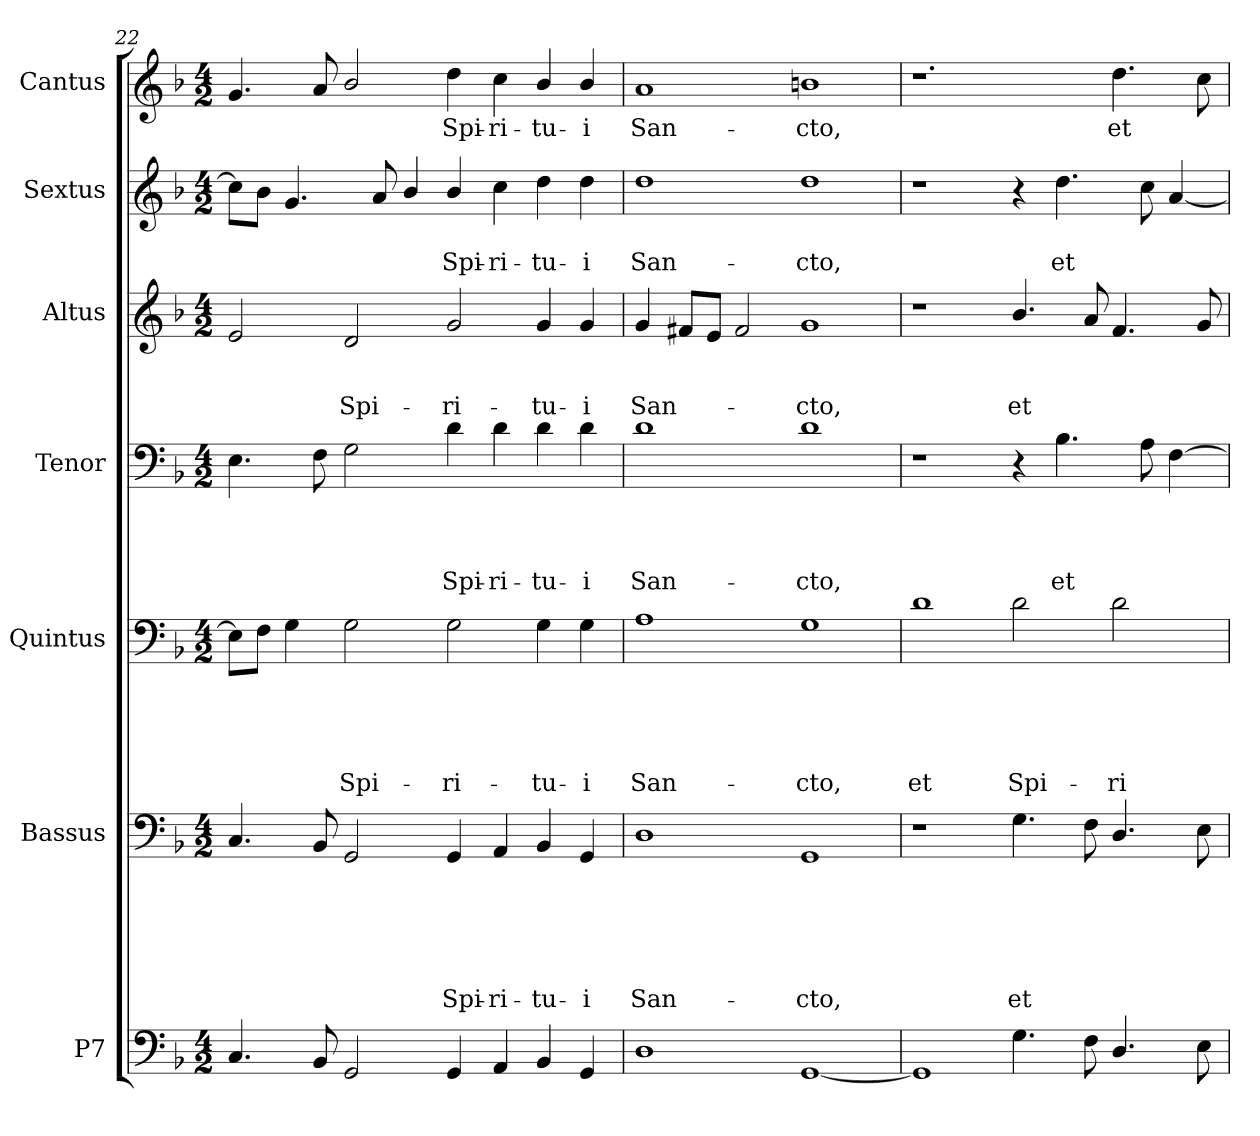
**kern	**kern	**text	**text	**text	**text	**text	**text	**kern	**text	**text	**text	**text	**text	**kern	**text	**text	**text	**text	**kern	**text	**text	**text	**kern	**text	**text	**kern	**text
*part7	*part6	*part6	*part6	*part6	*part6	*part6	*part6	*part5	*part5	*part5	*part5	*part5	*part5	*part4	*part4	*part4	*part4	*part4	*part3	*part3	*part3	*part3	*part2	*part2	*part2	*part1	*part1
*staff7	*staff6	*staff6	*staff6	*staff6	*staff6	*staff6	*staff6	*staff5	*staff5	*staff5	*staff5	*staff5	*staff5	*staff4	*staff4	*staff4	*staff4	*staff4	*staff3	*staff3	*staff3	*staff3	*staff2	*staff2	*staff2	*staff1	*staff1
*I"P7	*I"Bassus	*	*	*	*	*	*	*I"Quintus	*	*	*	*	*	*I"Tenor	*	*	*	*	*I"Altus	*	*	*	*I"Sextus	*	*	*I"Cantus	*
!!LO:LB:g=z
*clefF4	*clefF4	*	*	*	*	*	*	*clefF4	*	*	*	*	*	*clefF4	*	*	*	*	*clefG2	*	*	*	*clefG2	*	*	*clefG2	*
*k[b-]	*k[b-]	*	*	*	*	*	*	*k[b-]	*	*	*	*	*	*k[b-]	*	*	*	*	*k[b-]	*	*	*	*k[b-]	*	*	*k[b-]	*
*F:	*F:	*	*	*	*	*	*	*F:	*	*	*	*	*	*F:	*	*	*	*	*F:	*	*	*	*F:	*	*	*F:	*
*M4/2	*M4/2	*	*	*	*	*	*	*M4/2	*	*	*	*	*	*M4/2	*	*	*	*	*M4/2	*	*	*	*M4/2	*	*	*M4/2	*
=22	=22	=22	=22	=22	=22	=22	=22	=22	=22	=22	=22	=22	=22	=22	=22	=22	=22	=22	=22	=22	=22	=22	=22	=22	=22	=22	=22
4.C/	4.C/	.	.	.	.	.	.	8E\L]	.	.	.	.	.	4.E\	.	.	.	.	2e/	.	.	.	8cc\L]	.	.	4.g/	.
.	.	.	.	.	.	.	.	8F\J	.	.	.	.	.	.	.	.	.	.	.	.	.	.	8b-\J	.	.	.	.
.	.	.	.	.	.	.	.	4G\	.	.	.	.	.	.	.	.	.	.	.	.	.	.	4.g/	.	.	.	.
8BB-/	8BB-/	.	.	.	.	.	.	.	.	.	.	.	.	8F\	.	.	.	.	.	.	.	.	.	.	.	8a/	.
!	!	!	!	!	!	!	!	!	!	!	!	!	!LO:LY:b	!	!	!	!	!	!	!	!	!LO:LY:b	!	!	!	!	!
2GG/	2GG/	.	.	.	.	.	.	2G\	.	.	.	.	Spi-	2G\	.	.	.	.	2d/	.	.	Spi-	.	.	.	2b-/	.
.	.	.	.	.	.	.	.	.	.	.	.	.	.	.	.	.	.	.	.	.	.	.	8a/	.	.	.	.
.	.	.	.	.	.	.	.	.	.	.	.	.	.	.	.	.	.	.	.	.	.	.	4b-/	.	.	.	.
!	!	!	!	!	!	!	!LO:LY:b	!	!	!	!	!	!LO:LY:b	!	!	!	!	!LO:LY:b	!	!	!	!LO:LY:b	!	!	!LO:LY:b	!	!LO:LY:b
4GG/	4GG/	.	.	.	.	.	Spi-	2G\	.	.	.	.	-ri-	4d\	.	.	.	Spi-	2g/	.	.	-ri-	4b-/	.	Spi-	4dd\	Spi-
!	!	!	!	!	!	!	!LO:LY:b	!	!	!	!	!	!	!	!	!	!	!LO:LY:b	!	!	!	!	!	!	!LO:LY:b	!	!LO:LY:b
4AA/	4AA/	.	.	.	.	.	-ri-	.	.	.	.	.	.	4d\	.	.	.	-ri-	.	.	.	.	4cc\	.	-ri-	4cc\	-ri-
!	!	!	!	!	!	!	!LO:LY:b	!	!	!	!	!	!LO:LY:b	!	!	!	!	!LO:LY:b	!	!	!	!LO:LY:b	!	!	!LO:LY:b	!	!LO:LY:b
4BB-/	4BB-/	.	.	.	.	.	-tu-	4G\	.	.	.	.	-tu-	4d\	.	.	.	-tu-	4g/	.	.	-tu-	4dd\	.	-tu-	4b-/	-tu-
!	!	!	!	!	!	!	!LO:LY:b	!	!	!	!	!	!LO:LY:b	!	!	!	!	!LO:LY:b	!	!	!	!LO:LY:b	!	!	!LO:LY:b	!	!LO:LY:b
4GG/	4GG/	.	.	.	.	.	-i	4G\	.	.	.	.	-i	4d\	.	.	.	-i	4g/	.	.	-i	4dd\	.	-i	4b-/	-i
=23	=23	=23	=23	=23	=23	=23	=23	=23	=23	=23	=23	=23	=23	=23	=23	=23	=23	=23	=23	=23	=23	=23	=23	=23	=23	=23	=23
!	!	!	!	!	!	!	!LO:LY:b	!	!	!	!	!	!LO:LY:b	!	!	!	!	!LO:LY:b	!	!	!	!LO:LY:b	!	!	!LO:LY:b	!	!LO:LY:b
1D	1D	.	.	.	.	.	San-	1A	.	.	.	.	San-	1d	.	.	.	San-	4g/	.	.	San-	1dd	.	San-	1a	San-
.	.	.	.	.	.	.	.	.	.	.	.	.	.	.	.	.	.	.	8f#X/L	.	.	.	.	.	.	.	.
.	.	.	.	.	.	.	.	.	.	.	.	.	.	.	.	.	.	.	8e/J	.	.	.	.	.	.	.	.
.	.	.	.	.	.	.	.	.	.	.	.	.	.	.	.	.	.	.	2f#/	.	.	.	.	.	.	.	.
!	!	!	!	!	!	!	!LO:LY:b	!	!	!	!	!	!LO:LY:b	!	!	!	!	!LO:LY:b	!	!	!	!LO:LY:b	!	!	!LO:LY:b	!	!LO:LY:b
[<1GG	1GG	.	.	.	.	.	-cto,	1G	.	.	.	.	-cto,	1d	.	.	.	-cto,	1g	.	.	-cto,	1dd	.	-cto,	1bn	-cto,
=24	=24	=24	=24	=24	=24	=24	=24	=24	=24	=24	=24	=24	=24	=24	=24	=24	=24	=24	=24	=24	=24	=24	=24	=24	=24	=24	=24
!	!	!	!	!	!	!	!	!	!	!	!	!	!LO:LY:b	!	!	!	!	!	!	!	!	!	!	!	!	!	!
1GG]	1r	.	.	.	.	.	.	1d	.	.	.	.	et	1r	.	.	.	.	1r	.	.	.	1r	.	.	1.r	.
!	!	!	!	!	!	!	!LO:LY:b	!	!	!	!	!	!LO:LY:b	!	!	!	!	!	!	!	!	!LO:LY:b	!	!	!	!	!
4.G\	4.G\	.	.	.	.	.	et	2d\	.	.	.	.	Spi-	4r	.	.	.	.	4.b-/	.	.	et	4r	.	.	.	.
!	!	!	!	!	!	!	!	!	!	!	!	!	!	!	!	!	!	!LO:LY:b	!	!	!	!	!	!	!LO:LY:b	!	!
.	.	.	.	.	.	.	.	.	.	.	.	.	.	4.B-\	.	.	.	et	.	.	.	.	4.dd\	.	et	.	.
8F\	8F\	.	.	.	.	.	.	.	.	.	.	.	.	.	.	.	.	.	8a/	.	.	.	.	.	.	.	.
!	!	!	!	!	!	!	!	!	!	!	!	!	!LO:LY:b	!	!	!	!	!	!	!	!	!	!	!	!	!	!LO:LY:b
4.D/	4.D/	.	.	.	.	.	.	2d\	.	.	.	.	-ri-	.	.	.	.	.	4.f/	.	.	.	.	.	.	4.dd\	et
.	.	.	.	.	.	.	.	.	.	.	.	.	.	8A\	.	.	.	.	.	.	.	.	8cc\	.	.	.	.
.	.	.	.	.	.	.	.	.	.	.	.	.	.	[<4F\	.	.	.	.	.	.	.	.	[<4a/	.	.	.	.
8E\	8E\	.	.	.	.	.	.	.	.	.	.	.	.	.	.	.	.	.	8g/	.	.	.	.	.	.	8cc\	.
=	=	=	=	=	=	=	=	=	=	=	=	=	=	=	=	=	=	=	=	=	=	=	=	=	=	=	=
*-	*-	*-	*-	*-	*-	*-	*-	*-	*-	*-	*-	*-	*-	*-	*-	*-	*-	*-	*-	*-	*-	*-	*-	*-	*-	*-	*-
